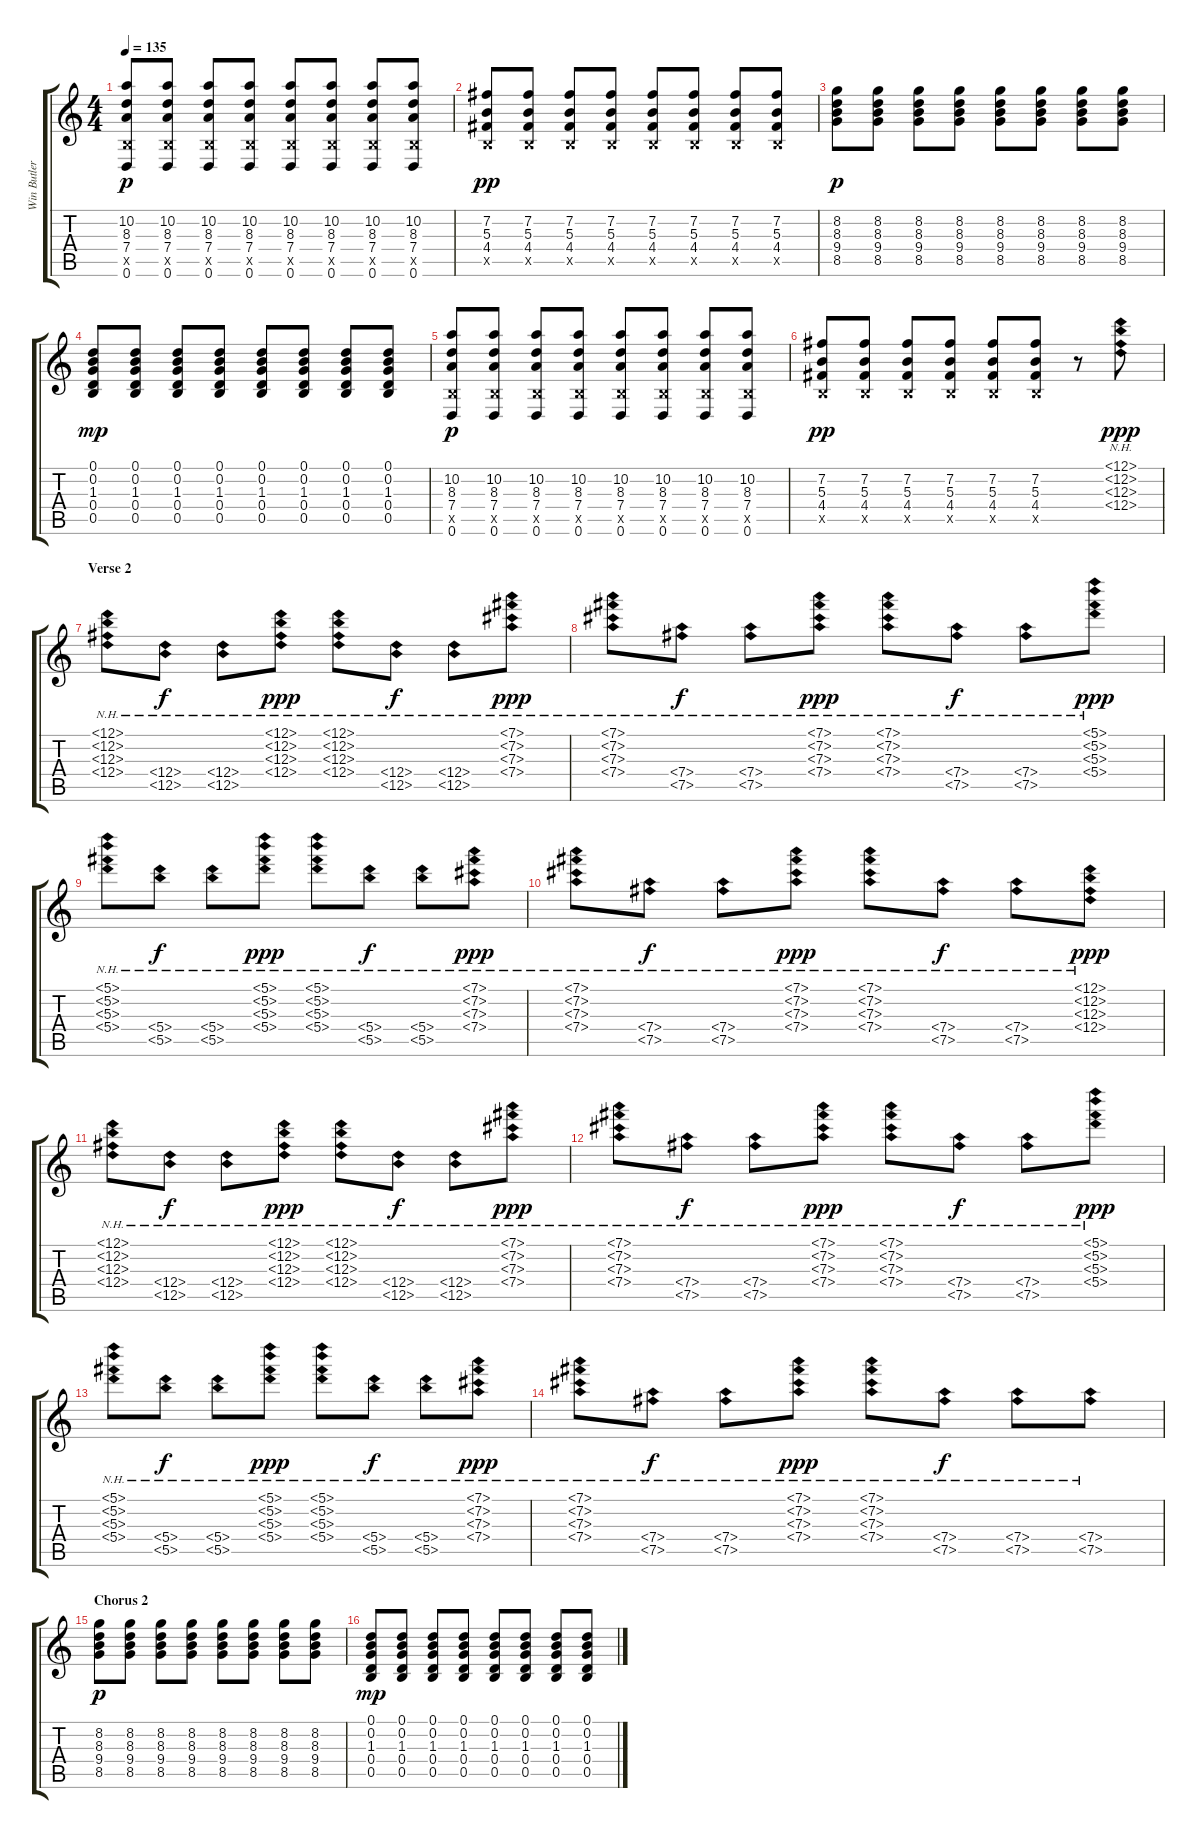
\track ("Win Butler - Guitar" "Win Butler") {instrument electricguitarmuted}
\staff {score tabs}
\tuning (D4 B3 Gb3 D3 B2 D2) {hide}
\ts (4 4)
\tempo 135
\clef g2
\ks c
(10.2 8.3 7.4 0.5{x} 0.6).8{dy p} (10.2 8.3 7.4 0.5{x} 0.6).8 (10.2 8.3 7.4 0.5{x} 0.6).8 (10.2 8.3 7.4 0.5{x} 0.6).8 (10.2 8.3 7.4 0.5{x} 0.6).8 (10.2 8.3 7.4 0.5{x} 0.6).8 (10.2 8.3 7.4 0.5{x} 0.6).8 (10.2 8.3 7.4 0.5{x} 0.6).8 |
(7.2 5.3 4.4 0.5{x}).8{dy pp} (7.2 5.3 4.4 0.5{x}).8 (7.2 5.3 4.4 0.5{x}).8 (7.2 5.3 4.4 0.5{x}).8 (7.2 5.3 4.4 0.5{x}).8 (7.2 5.3 4.4 0.5{x}).8 (7.2 5.3 4.4 0.5{x}).8 (7.2 5.3 4.4 0.5{x}).8 |
(8.2 8.3 9.4 8.5).8{dy p} (8.2 8.3 9.4 8.5).8 (8.2 8.3 9.4 8.5).8 (8.2 8.3 9.4 8.5).8 (8.2 8.3 9.4 8.5).8 (8.2 8.3 9.4 8.5).8 (8.2 8.3 9.4 8.5).8 (8.2 8.3 9.4 8.5).8 |
(0.1 0.2 1.3 0.4 0.5).8{dy mp} (0.1 0.2 1.3 0.4 0.5).8 (0.1 0.2 1.3 0.4 0.5).8 (0.1 0.2 1.3 0.4 0.5).8 (0.1 0.2 1.3 0.4 0.5).8 (0.1 0.2 1.3 0.4 0.5).8 (0.1 0.2 1.3 0.4 0.5).8 (0.1 0.2 1.3 0.4 0.5).8 |
(10.2 8.3 7.4 0.5{x} 0.6).8{dy p} (10.2 8.3 7.4 0.5{x} 0.6).8 (10.2 8.3 7.4 0.5{x} 0.6).8 (10.2 8.3 7.4 0.5{x} 0.6).8 (10.2 8.3 7.4 0.5{x} 0.6).8 (10.2 8.3 7.4 0.5{x} 0.6).8 (10.2 8.3 7.4 0.5{x} 0.6).8 (10.2 8.3 7.4 0.5{x} 0.6).8 |
(7.2 5.3 4.4 0.5{x}).8{dy pp} (7.2 5.3 4.4 0.5{x}).8 (7.2 5.3 4.4 0.5{x}).8 (7.2 5.3 4.4 0.5{x}).8 (7.2 5.3 4.4 0.5{x}).8 (7.2 5.3 4.4 0.5{x}).8 r.8 (12.1{nh} 12.2{nh} 12.3{nh} 12.4{nh}).8{dy ppp} |
\section ("" "Verse 2")
(12.1{nh} 12.2{nh} 12.3{nh} 12.4{nh}).8 (12.4{nh} 12.5{nh}).8{dy f} (12.4{nh} 12.5{nh}).8 (12.1{nh} 12.2{nh} 12.3{nh} 12.4{nh}).8{dy ppp} (12.1{nh} 12.2{nh} 12.3{nh} 12.4{nh}).8 (12.4{nh} 12.5{nh}).8{dy f} (12.4{nh} 12.5{nh}).8 (7.1{nh} 7.2{nh} 7.3{nh} 7.4{nh}).8{dy ppp} |
(7.1{nh} 7.2{nh} 7.3{nh} 7.4{nh}).8 (7.4{nh} 7.5{nh}).8{dy f} (7.4{nh} 7.5{nh}).8 (7.1{nh} 7.2{nh} 7.3{nh} 7.4{nh}).8{dy ppp} (7.1{nh} 7.2{nh} 7.3{nh} 7.4{nh}).8 (7.4{nh} 7.5{nh}).8{dy f} (7.4{nh} 7.5{nh}).8 (5.1{nh} 5.2{nh} 5.3{nh} 5.4{nh}).8{dy ppp} |
(5.1{nh} 5.2{nh} 5.3{nh} 5.4{nh}).8 (5.4{nh} 5.5{nh}).8{dy f} (5.4{nh} 5.5{nh}).8 (5.1{nh} 5.2{nh} 5.3{nh} 5.4{nh}).8{dy ppp} (5.1{nh} 5.2{nh} 5.3{nh} 5.4{nh}).8 (5.4{nh} 5.5{nh}).8{dy f} (5.4{nh} 5.5{nh}).8 (7.1{nh} 7.2{nh} 7.3{nh} 7.4{nh}).8{dy ppp} |
(7.1{nh} 7.2{nh} 7.3{nh} 7.4{nh}).8 (7.4{nh} 7.5{nh}).8{dy f} (7.4{nh} 7.5{nh}).8 (7.1{nh} 7.2{nh} 7.3{nh} 7.4{nh}).8{dy ppp} (7.1{nh} 7.2{nh} 7.3{nh} 7.4{nh}).8 (7.4{nh} 7.5{nh}).8{dy f} (7.4{nh} 7.5{nh}).8 (12.1{nh} 12.2{nh} 12.3{nh} 12.4{nh}).8{dy ppp} |
(12.1{nh} 12.2{nh} 12.3{nh} 12.4{nh}).8 (12.4{nh} 12.5{nh}).8{dy f} (12.4{nh} 12.5{nh}).8 (12.1{nh} 12.2{nh} 12.3{nh} 12.4{nh}).8{dy ppp} (12.1{nh} 12.2{nh} 12.3{nh} 12.4{nh}).8 (12.4{nh} 12.5{nh}).8{dy f} (12.4{nh} 12.5{nh}).8 (7.1{nh} 7.2{nh} 7.3{nh} 7.4{nh}).8{dy ppp} |
(7.1{nh} 7.2{nh} 7.3{nh} 7.4{nh}).8 (7.4{nh} 7.5{nh}).8{dy f} (7.4{nh} 7.5{nh}).8 (7.1{nh} 7.2{nh} 7.3{nh} 7.4{nh}).8{dy ppp} (7.1{nh} 7.2{nh} 7.3{nh} 7.4{nh}).8 (7.4{nh} 7.5{nh}).8{dy f} (7.4{nh} 7.5{nh}).8 (5.1{nh} 5.2{nh} 5.3{nh} 5.4{nh}).8{dy ppp} |
(5.1{nh} 5.2{nh} 5.3{nh} 5.4{nh}).8 (5.4{nh} 5.5{nh}).8{dy f} (5.4{nh} 5.5{nh}).8 (5.1{nh} 5.2{nh} 5.3{nh} 5.4{nh}).8{dy ppp} (5.1{nh} 5.2{nh} 5.3{nh} 5.4{nh}).8 (5.4{nh} 5.5{nh}).8{dy f} (5.4{nh} 5.5{nh}).8 (7.1{nh} 7.2{nh} 7.3{nh} 7.4{nh}).8{dy ppp} |
(7.1{nh} 7.2{nh} 7.3{nh} 7.4{nh}).8 (7.4{nh} 7.5{nh}).8{dy f} (7.4{nh} 7.5{nh}).8 (7.1{nh} 7.2{nh} 7.3{nh} 7.4{nh}).8{dy ppp} (7.1{nh} 7.2{nh} 7.3{nh} 7.4{nh}).8 (7.4{nh} 7.5{nh}).8{dy f} (7.4{nh} 7.5{nh}).8 (7.4{nh} 7.5{nh}).8 |
\section ("" "Chorus 2")
(8.2 8.3 9.4 8.5).8{dy p} (8.2 8.3 9.4 8.5).8 (8.2 8.3 9.4 8.5).8 (8.2 8.3 9.4 8.5).8 (8.2 8.3 9.4 8.5).8 (8.2 8.3 9.4 8.5).8 (8.2 8.3 9.4 8.5).8 (8.2 8.3 9.4 8.5).8 |
(0.1 0.2 1.3 0.4 0.5).8{dy mp} (0.1 0.2 1.3 0.4 0.5).8 (0.1 0.2 1.3 0.4 0.5).8 (0.1 0.2 1.3 0.4 0.5).8 (0.1 0.2 1.3 0.4 0.5).8 (0.1 0.2 1.3 0.4 0.5).8 (0.1 0.2 1.3 0.4 0.5).8 (0.1 0.2 1.3 0.4 0.5).8
